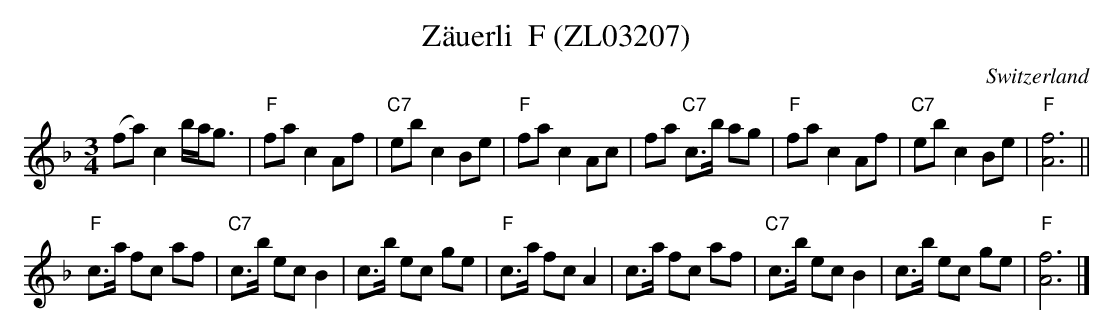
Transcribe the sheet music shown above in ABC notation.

X:1
T:Zäuerli  F (ZL03207)
O:Switzerland
M:3/4
L:1/8
K:F major
(fa) c2 b/a<g | "F"fa c2 Af | "C7"eb c2 Be | "F"fa c2 Ac | \
 fa "C7"c>b ag | "F"fa c2 Af | "C7"eb c2 Be | "F"[A6f6] ||
"F"c>a fc af | "C7"c>b ec B2 | c>b ec ge | "F"c>a fc A2 | \
c>a fc af | "C7"c>b ec B2 | c>b ec ge | "F"[A6f6] |]
